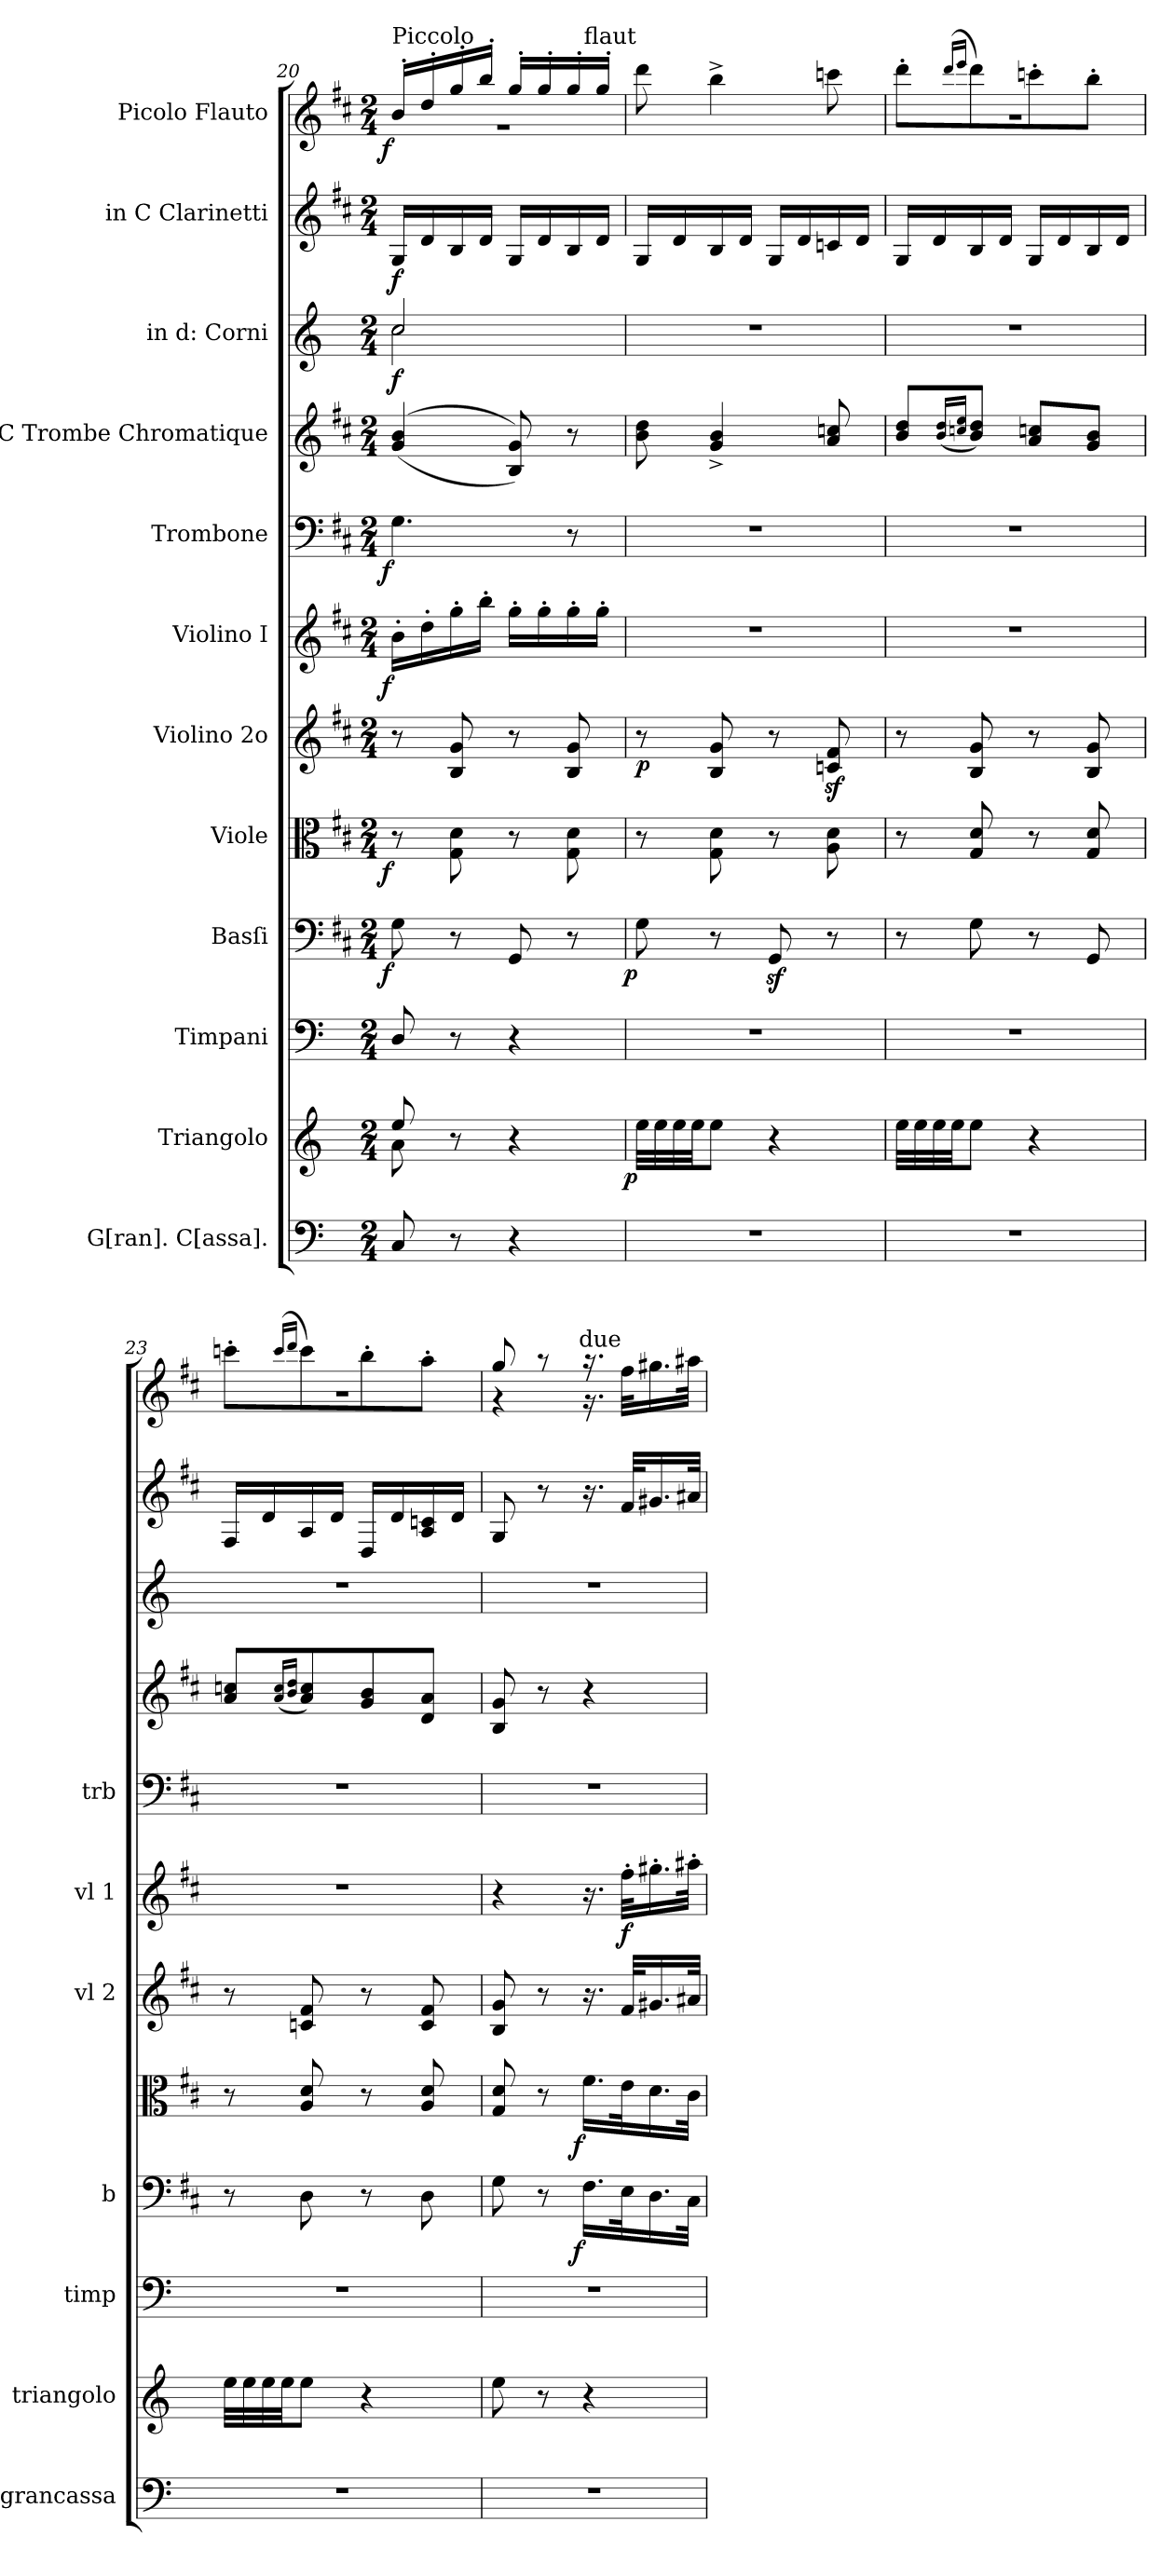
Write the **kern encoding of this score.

**kern	**kern	**dynam	**kern	**kern	**dynam	**kern	**dynam	**kern	**dynam	**kern	**dynam	**kern	**dynam	**kern	**kern	**dynam	**kern	**dynam	**kern	**dynam
*part12	*part11	*part11	*part10	*part9	*part9	*part8	*part8	*part7	*part7	*part6	*part6	*part5	*part5	*part4	*part3	*part3	*part2	*part2	*part1	*part1
*staff12	*staff11	*staff11	*staff10	*staff9	*staff9	*staff8	*staff8	*staff7	*staff7	*staff6	*staff6	*staff5	*staff5	*staff4	*staff3	*staff3	*staff2	*staff2	*staff1	*staff1
*I"G[ran]. C[assa].	*I"Triangolo	*	*I"Timpani	*I"Basſi	*	*I"Viole	*	*I"Violino 2o	*	*I"Violino I	*	*I"Trombone	*	*I"in C Trombe Chromatique	*I"in d: Corni	*	*I"in C Clarinetti	*	*I"Picolo Flauto	*
*I'grancassa	*I'triangolo	*	*I'timp	*I'b	*	*	*	*I'vl 2	*	*I'vl 1	*	*I'trb	*	*	*	*	*	*	*	*
*clefF4	*clefG2	*	*clefF4	*clefF4	*	*clefC3	*	*clefG2	*	*clefG2	*	*clefF4	*	*clefG2	*clefG2	*	*clefG2	*	*clefG2	*
*	*	*	*	*	*	*	*	*	*	*	*	*	*	*	*ITrd6c10	*	*	*	*	*
*k[]	*k[]	*	*k[]	*k[f#c#]	*	*k[f#c#]	*	*k[f#c#]	*	*k[f#c#]	*	*k[f#c#]	*	*k[f#c#]	*k[f#c#]	*	*k[f#c#]	*	*k[f#c#]	*
*M2/4	*M2/4	*	*M2/4	*M2/4	*	*M2/4	*	*M2/4	*	*M2/4	*	*M2/4	*	*M2/4	*M2/4	*	*M2/4	*	*M2/4	*
=20	=20	=20	=20	=20	=20	=20	=20	=20	=20	=20	=20	=20	=20	=20	=20	=20	=20	=20	=20	=20
*	*^	*	*	*	*	*	*	*	*	*	*	*	*	*	*^	*	*	*	*^	*
!	!	!	!	!	!	!	!	!	!	!	!	!	!	!	!	!	!	!	!	!	!LO:TX:a:t=Piccolo	!	!
!	!	!	!	!	!	!LO:DY:rj	!	!LO:DY:rj	!	!	!	!LO:DY:rj	!	!LO:DY:rj	!	!	!	!	!	!	!	!	!LO:DY:rj
8C/	8ee/	8a\	.	8D/	8G\	f	8r	f	8r	.	16b'\LL	f	4.G\	f	(<(>4g/ 4b/	2d/	2d\	f	16G/LL	f	16b'/LL	2rg	f
.	.	.	.	.	.	.	.	.	.	.	16dd'\	.	.	.	.	.	.	.	16d/	.	16dd'/	.	.
8r	8r	8ryy	.	8r	8r	.	8G\ 8d\	.	8B/ 8g/	.	16gg'\	.	.	.	.	.	.	.	16B/	.	16gg'/	.	.
.	.	.	.	.	.	.	.	.	.	.	16bb'\JJ	.	.	.	.	.	.	.	16d/JJ	.	16bb'/JJ	.	.
4r	4r	4ryy	.	4r	8GG/	.	8r	.	8r	.	16gg'\LL	.	.	.	8B/ 8g/))	.	.	.	16G/LL	.	16gg'/LL	.	.
.	.	.	.	.	.	.	.	.	.	.	16gg'\	.	.	.	.	.	.	.	16d/	.	16gg'/	.	.
.	.	.	.	.	8r	.	8G\ 8d\	.	8B/ 8g/	.	16gg'\	.	8r	.	8r	.	.	.	16B/	.	16gg'/	.	.
.	.	.	.	.	.	.	.	.	.	.	16gg'\JJ	.	.	.	.	.	.	.	16d/JJ	.	16gg'/JJ	.	.
*	*v	*v	*	*	*	*	*	*	*	*	*	*	*	*	*	*v	*v	*	*	*	*v	*v	*
=21	=21	=21	=21	=21	=21	=21	=21	=21	=21	=21	=21	=21	=21	=21	=21	=21	=21	=21	=21	=21
!	!	!	!	!	!	!	!	!	!	!	!	!	!	!	!	!	!	!	!LO:TX:a:rj:t=flaut	!
!	!	!LO:DY:rj	!	!	!LO:DY:rj	!	!	!	!	!	!	!	!	!	!	!	!	!	!	!
2r	32ee\LLL	p	2r	8G\	p	8r	.	8r	p	2r	.	2r	.	8b\ 8dd\	2r	.	16G/LL	.	8ddd\	.
.	32ee\	.	.	.	.	.	.	.	.	.	.	.	.	.	.	.	.	.	.	.
.	32ee\	.	.	.	.	.	.	.	.	.	.	.	.	.	.	.	16d/	.	.	.
.	32ee\JJ	.	.	.	.	.	.	.	.	.	.	.	.	.	.	.	.	.	.	.
.	8ee\J	.	.	8r	.	8G\ 8d\	.	8B/ 8g/	.	.	.	.	.	4g^/ 4b^/	.	.	16B/	.	4bb^\	.
.	.	.	.	.	.	.	.	.	.	.	.	.	.	.	.	.	16d/JJ	.	.	.
.	4r	.	.	8GGz/	.	8r	.	8r	.	.	.	.	.	.	.	.	16G/LL	.	.	.
.	.	.	.	.	.	.	.	.	.	.	.	.	.	.	.	.	16d/	.	.	.
.	.	.	.	8r	.	8A\ 8d\	.	8cnz/ 8f#z/	.	.	.	.	.	8a/ 8ccn/	.	.	16cn/	.	8cccn\	.
.	.	.	.	.	.	.	.	.	.	.	.	.	.	.	.	.	16d/JJ	.	.	.
=22	=22	=22	=22	=22	=22	=22	=22	=22	=22	=22	=22	=22	=22	=22	=22	=22	=22	=22	=22	=22
*	*	*	*	*	*	*	*	*	*	*	*	*	*	*	*	*	*	*	*^	*
2r	32ee\LLL	.	2r	8r	.	8r	.	8r	.	2r	.	2r	.	8b\ 8dd\L	2r	.	16G/LL	.	8ddd'\L	2r	.
.	32ee\	.	.	.	.	.	.	.	.	.	.	.	.	.	.	.	.	.	.	.	.
.	32ee\	.	.	.	.	.	.	.	.	.	.	.	.	.	.	.	16d/	.	.	.	.
.	32ee\JJ	.	.	.	.	.	.	.	.	.	.	.	.	.	.	.	.	.	.	.	.
.	.	.	.	.	.	.	.	.	.	.	.	.	.	(16qqb/ 16qqdd/LL	.	.	.	.	(16qqddd/LL	.	.
.	.	.	.	.	.	.	.	.	.	.	.	.	.	16qqccn/ 16qqee/JJ	.	.	.	.	16qqeee/JJ	.	.
.	8ee\J	.	.	8G\	.	8G/ 8d/	.	8B/ 8g/	.	.	.	.	.	8b/ 8dd/J)	.	.	16B/	.	8ddd\)	.	.
.	.	.	.	.	.	.	.	.	.	.	.	.	.	.	.	.	16d/JJ	.	.	.	.
.	4r	.	.	8r	.	8r	.	8r	.	.	.	.	.	8a/ 8ccn/L	.	.	16G/LL	.	8cccn'\	.	.
.	.	.	.	.	.	.	.	.	.	.	.	.	.	.	.	.	16d/	.	.	.	.
.	.	.	.	8GG/	.	8G/ 8d/	.	8B/ 8g/	.	.	.	.	.	8g/ 8b/J	.	.	16B/	.	8bb'\J	.	.
.	.	.	.	.	.	.	.	.	.	.	.	.	.	.	.	.	16d/JJ	.	.	.	.
=23	=23	=23	=23	=23	=23	=23	=23	=23	=23	=23	=23	=23	=23	=23	=23	=23	=23	=23	=23	=23	=23
2r	32ee\LLL	.	2r	8r	.	8r	.	8r	.	2r	.	2r	.	8a/ 8ccn/L	2r	.	16F#/LL	.	8cccn'\L	2r	.
.	32ee\	.	.	.	.	.	.	.	.	.	.	.	.	.	.	.	.	.	.	.	.
.	32ee\	.	.	.	.	.	.	.	.	.	.	.	.	.	.	.	16d/	.	.	.	.
.	32ee\JJ	.	.	.	.	.	.	.	.	.	.	.	.	.	.	.	.	.	.	.	.
.	.	.	.	.	.	.	.	.	.	.	.	.	.	(16qqa/ 16qqcc/LL	.	.	.	.	(16qqccc/LL	.	.
.	.	.	.	.	.	.	.	.	.	.	.	.	.	16qqb/ 16qqdd/JJ	.	.	.	.	16qqddd/JJ	.	.
.	8ee\J	.	.	8D\	.	8A/ 8d/	.	8cn/ 8f#/	.	.	.	.	.	8a/ 8cc/)	.	.	16A/	.	8ccc\)	.	.
.	.	.	.	.	.	.	.	.	.	.	.	.	.	.	.	.	16d/JJ	.	.	.	.
.	4r	.	.	8r	.	8r	.	8r	.	.	.	.	.	8g/ 8b/	.	.	16D/LL	.	8bb'\	.	.
.	.	.	.	.	.	.	.	.	.	.	.	.	.	.	.	.	16d/	.	.	.	.
.	.	.	.	8D\	.	8A/ 8d/	.	8c/ 8f#/	.	.	.	.	.	8d/ 8a/J	.	.	16A/ 16cn/	.	8aa'\J	.	.
.	.	.	.	.	.	.	.	.	.	.	.	.	.	.	.	.	16d/JJ	.	.	.	.
=24	=24	=24	=24	=24	=24	=24	=24	=24	=24	=24	=24	=24	=24	=24	=24	=24	=24	=24	=24	=24	=24
2r	8ee\	.	2r	8G\	.	8G/ 8d/	.	8B/ 8g/	.	4r	.	2r	.	8B/ 8g/	2r	.	8G/	.	8gg/	4r	.
.	8r	.	.	8r	.	8r	.	8r	.	.	.	.	.	8r	.	.	8r	.	8r	.	.
!	!	!	!	!	!LO:DY:rj	!	!LO:DY:rj	!	!	!	!	!	!	!	!	!	!	!	!	!	!
.	4r	.	.	16.F#\LL	f	16.f#\LL	f	16.r	.	16.r	.	.	.	4r	.	.	16.r	.	16.r	16.r	.
!	!	!	!	!	!	!	!	!	!	!	!	!	!	!	!	!	!	!	!LO:TX:a:rj:t=due	!	!
!	!	!	!	!	!	!	!	!	!	!	!	!	!	!	!	!	!	!	!	!	!LO:DY:b:rj
.	.	.	.	32E\K	.	32e\K	.	32f#/KLL	.	32ff#'\KLL	f	.	.	.	.	.	32f#/KLL	.	32ff#\KLL	32ryy	ffo
.	.	.	.	16.D\	.	16.d\	.	16.g#X/	.	16.gg#X'\	.	.	.	.	.	.	16.g#X/	.	16.gg#X\	8ryy	.
.	.	.	.	32C#\JJk	.	32c#\JJk	.	32a#X/JJk	.	32aa#X'\JJk	.	.	.	.	.	.	32a#X/JJk	.	32aa#X\JJk	.	.
*	*	*	*	*	*	*	*	*	*	*	*	*	*	*	*	*	*	*	*v	*v	*
=	=	=	=	=	=	=	=	=	=	=	=	=	=	=	=	=	=	=	=	=
*-	*-	*-	*-	*-	*-	*-	*-	*-	*-	*-	*-	*-	*-	*-	*-	*-	*-	*-	*-	*-
